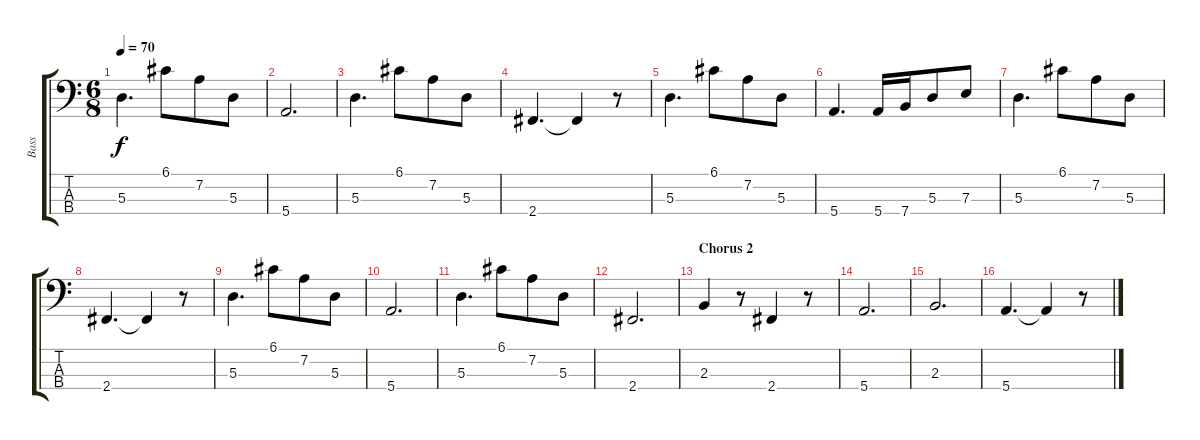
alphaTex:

\track ("Bass" "Bass") {instrument electricbassfinger}
\staff {score tabs}
\tuning (G2 D2 A1 E1) {hide}
\ts (6 8)
\tempo 70
\clef f4
\ks c
5.3.4{d dy f} 6.1.8 7.2.8 5.3.8 |
5.4.2{d} |
5.3.4{d} 6.1.8 7.2.8 5.3.8 |
2.4.4{d} 2.4{t}.4 r.8 |
5.3.4{d} 6.1.8 7.2.8 5.3.8 |
5.4.4{d} 5.4.16 7.4.16 5.3.8 7.3.8 |
5.3.4{d} 6.1.8 7.2.8 5.3.8 |
2.4.4{d} 2.4{t}.4 r.8 |
5.3.4{d} 6.1.8 7.2.8 5.3.8 |
5.4.2{d} |
5.3.4{d} 6.1.8 7.2.8 5.3.8 |
2.4.2{d} |
\section ("" "Chorus 2")
2.3.4 r.8 2.4.4 r.8 |
5.4.2{d} |
2.3.2{d} |
5.4.4{d} 5.4{t}.4 r.8
